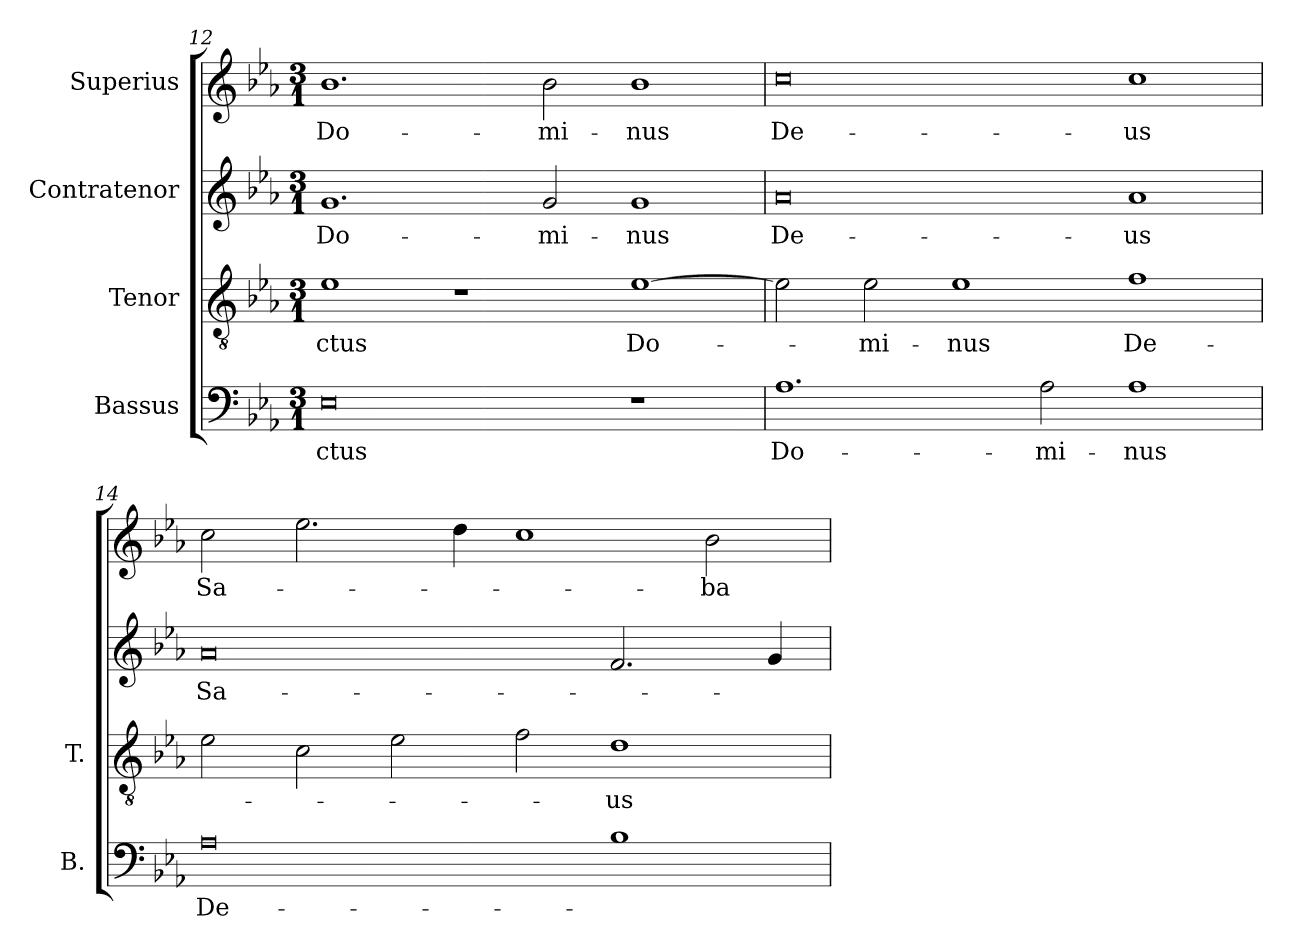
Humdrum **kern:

**kern	**text	**kern	**text	**kern	**text	**kern	**text
*part4	*part4	*part3	*part3	*part2	*part2	*part1	*part1
*staff4	*staff4	*staff3	*staff3	*staff2	*staff2	*staff1	*staff1
*I"Bassus	*	*I"Tenor	*	*I"Contratenor	*	*I"Superius	*
*I'B.	*	*I'T.	*	*	*	*	*
*clefF4	*	*clefGv2	*	*clefG2	*	*clefG2	*
*	*	*ITrd7c12	*	*ITrd7c12	*	*	*
*k[b-e-a-]	*	*k[b-e-a-]	*	*k[b-e-a-]	*	*k[b-e-a-]	*
*E-:	*	*E-:	*	*E-:	*	*E-:	*
*M3/1	*	*M3/1	*	*M3/1	*	*M3/1	*
=12	=12	=12	=12	=12	=12	=12	=12
!	!LO:LY:b:color=#000000	!	!	!	!	!	!
!	!	!	!LO:LY:b:color=#000000	!	!	!	!
!	!	!	!	!	!LO:LY:b:color=#000000	!	!
!	!	!	!	!	!	!	!LO:LY:b:color=#000000
0E-i	-ctus	1E-i	-ctus	1.Gi	Do-	1.b-i	Do-
.	.	1r	.	.	.	.	.
!	!	!	!	!	!LO:LY:b:color=#000000	!	!
!	!	!	!	!	!	!	!LO:LY:b:color=#000000
.	.	.	.	2Gi/	-mi-	2b-i\	-mi-
!	!	!	!LO:LY:b:color=#000000	!	!	!	!
!	!	!	!	!	!LO:LY:b:color=#000000	!	!
!	!	!	!	!	!	!	!LO:LY:b:color=#000000
1r	.	[>1E-i	Do-	1Gi	-nus	1b-i	-nus
=13	=13	=13	=13	=13	=13	=13	=13
!	!LO:LY:b:color=#000000	!	!	!	!	!	!
!	!	!	!	!	!LO:LY:b:color=#000000	!	!
!	!	!	!	!	!	!	!LO:LY:b:color=#000000
1.A-i	Do-	2E-i\]	.	0A-i	De-	0cci	De-
!	!	!	!LO:LY:b:color=#000000	!	!	!	!
.	.	2E-i\	-mi-	.	.	.	.
!	!	!	!LO:LY:b:color=#000000	!	!	!	!
.	.	1E-i	-nus	.	.	.	.
!	!LO:LY:b:color=#000000	!	!	!	!	!	!
2A-i\	-mi-	.	.	.	.	.	.
!	!LO:LY:b:color=#000000	!	!	!	!	!	!
!	!	!	!LO:LY:b:color=#000000	!	!	!	!
!	!	!	!	!	!LO:LY:b:color=#000000	!	!
!	!	!	!	!	!	!	!LO:LY:b:color=#000000
1A-i	-nus	1Fi	De-	1A-i	-us	1cci	-us
=14	=14	=14	=14	=14	=14	=14	=14
!	!LO:LY:b:color=#000000	!	!	!	!	!	!
!	!	!	!	!	!LO:LY:b:color=#000000	!	!
!	!	!	!	!	!	!	!LO:LY:b:color=#000000
0A-i	De-	2E-i\	.	0A-i	Sa-	2cci\	Sa-
.	.	2Ci\	.	.	.	2.ee-i\	.
.	.	2E-i\	.	.	.	.	.
.	.	.	.	.	.	4ddi\	.
.	.	2Fi\	.	.	.	1cci	.
!	!	!	!LO:LY:b:color=#000000	!	!	!	!
1B-i	.	1Di	-us	2.Fi/	.	.	.
!	!	!	!	!	!	!	!LO:LY:b:color=#000000
.	.	.	.	.	.	2b-i\	-ba-
.	.	.	.	4Gi/	.	.	.
=	=	=	=	=	=	=	=
*-	*-	*-	*-	*-	*-	*-	*-
